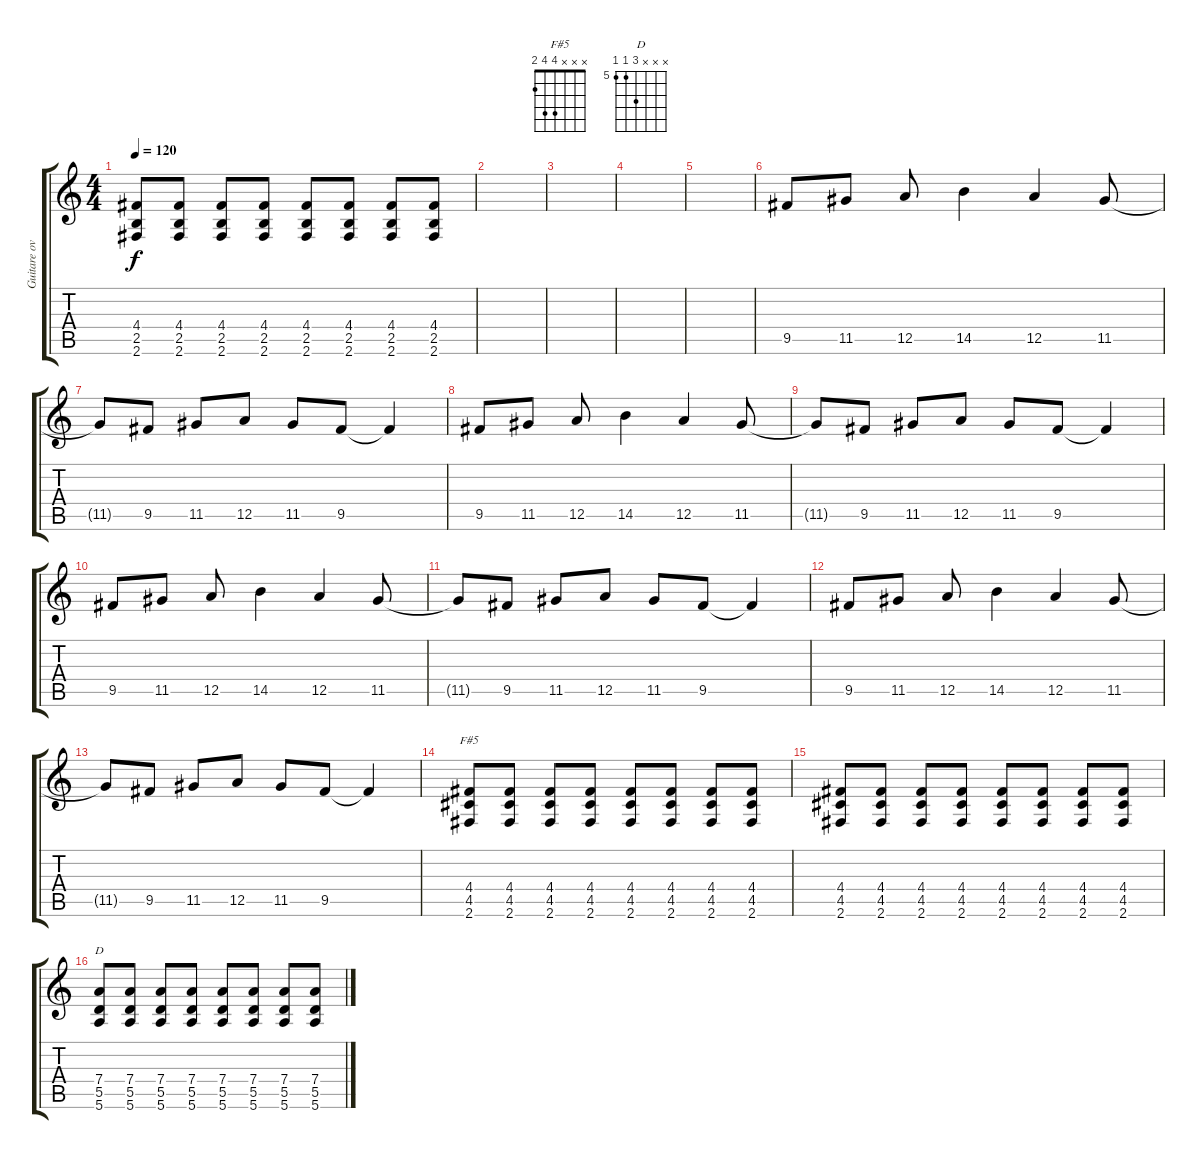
\track ("Guitare overdrive" "Guitare ov") {instrument overdrivenguitar}
\staff {score tabs}
\tuning (E4 B3 G3 D3 A2 E2) {hide}
\chord ("F#5" x x x 4 4 2)
\chord ("D" x x x 7 5 5) {firstfret 5}
\ts (4 4)
\tempo 120
\clef g2
\ks c
(4.4 2.5 2.6).8{dy f} (4.4 2.5 2.6).8 (4.4 2.5 2.6).8 (4.4 2.5 2.6).8 (4.4 2.5 2.6).8 (4.4 2.5 2.6).8 (4.4 2.5 2.6).8 (4.4 2.5 2.6).8 |
|
|
|
|
9.5.8 11.5.8 12.5.8 14.5.4 12.5.4 11.5.8 |
11.5{t}.8 9.5.8 11.5.8 12.5.8 11.5.8 9.5.8 9.5{t}.4 |
9.5.8 11.5.8 12.5.8 14.5.4 12.5.4 11.5.8 |
11.5{t}.8 9.5.8 11.5.8 12.5.8 11.5.8 9.5.8 9.5{t}.4 |
9.5.8 11.5.8 12.5.8 14.5.4 12.5.4 11.5.8 |
11.5{t}.8 9.5.8 11.5.8 12.5.8 11.5.8 9.5.8 9.5{t}.4 |
9.5.8 11.5.8 12.5.8 14.5.4 12.5.4 11.5.8 |
11.5{t}.8 9.5.8 11.5.8 12.5.8 11.5.8 9.5.8 9.5{t}.4 |
(4.4 4.5 2.6).8{ch "F#5"} (4.4 4.5 2.6).8 (4.4 4.5 2.6).8 (4.4 4.5 2.6).8 (4.4 4.5 2.6).8 (4.4 4.5 2.6).8 (4.4 4.5 2.6).8 (4.4 4.5 2.6).8 |
(4.4 4.5 2.6).8 (4.4 4.5 2.6).8 (4.4 4.5 2.6).8 (4.4 4.5 2.6).8 (4.4 4.5 2.6).8 (4.4 4.5 2.6).8 (4.4 4.5 2.6).8 (4.4 4.5 2.6).8 |
(7.4 5.5 5.6).8{ch "D"} (7.4 5.5 5.6).8 (7.4 5.5 5.6).8 (7.4 5.5 5.6).8 (7.4 5.5 5.6).8 (7.4 5.5 5.6).8 (7.4 5.5 5.6).8 (7.4 5.5 5.6).8
